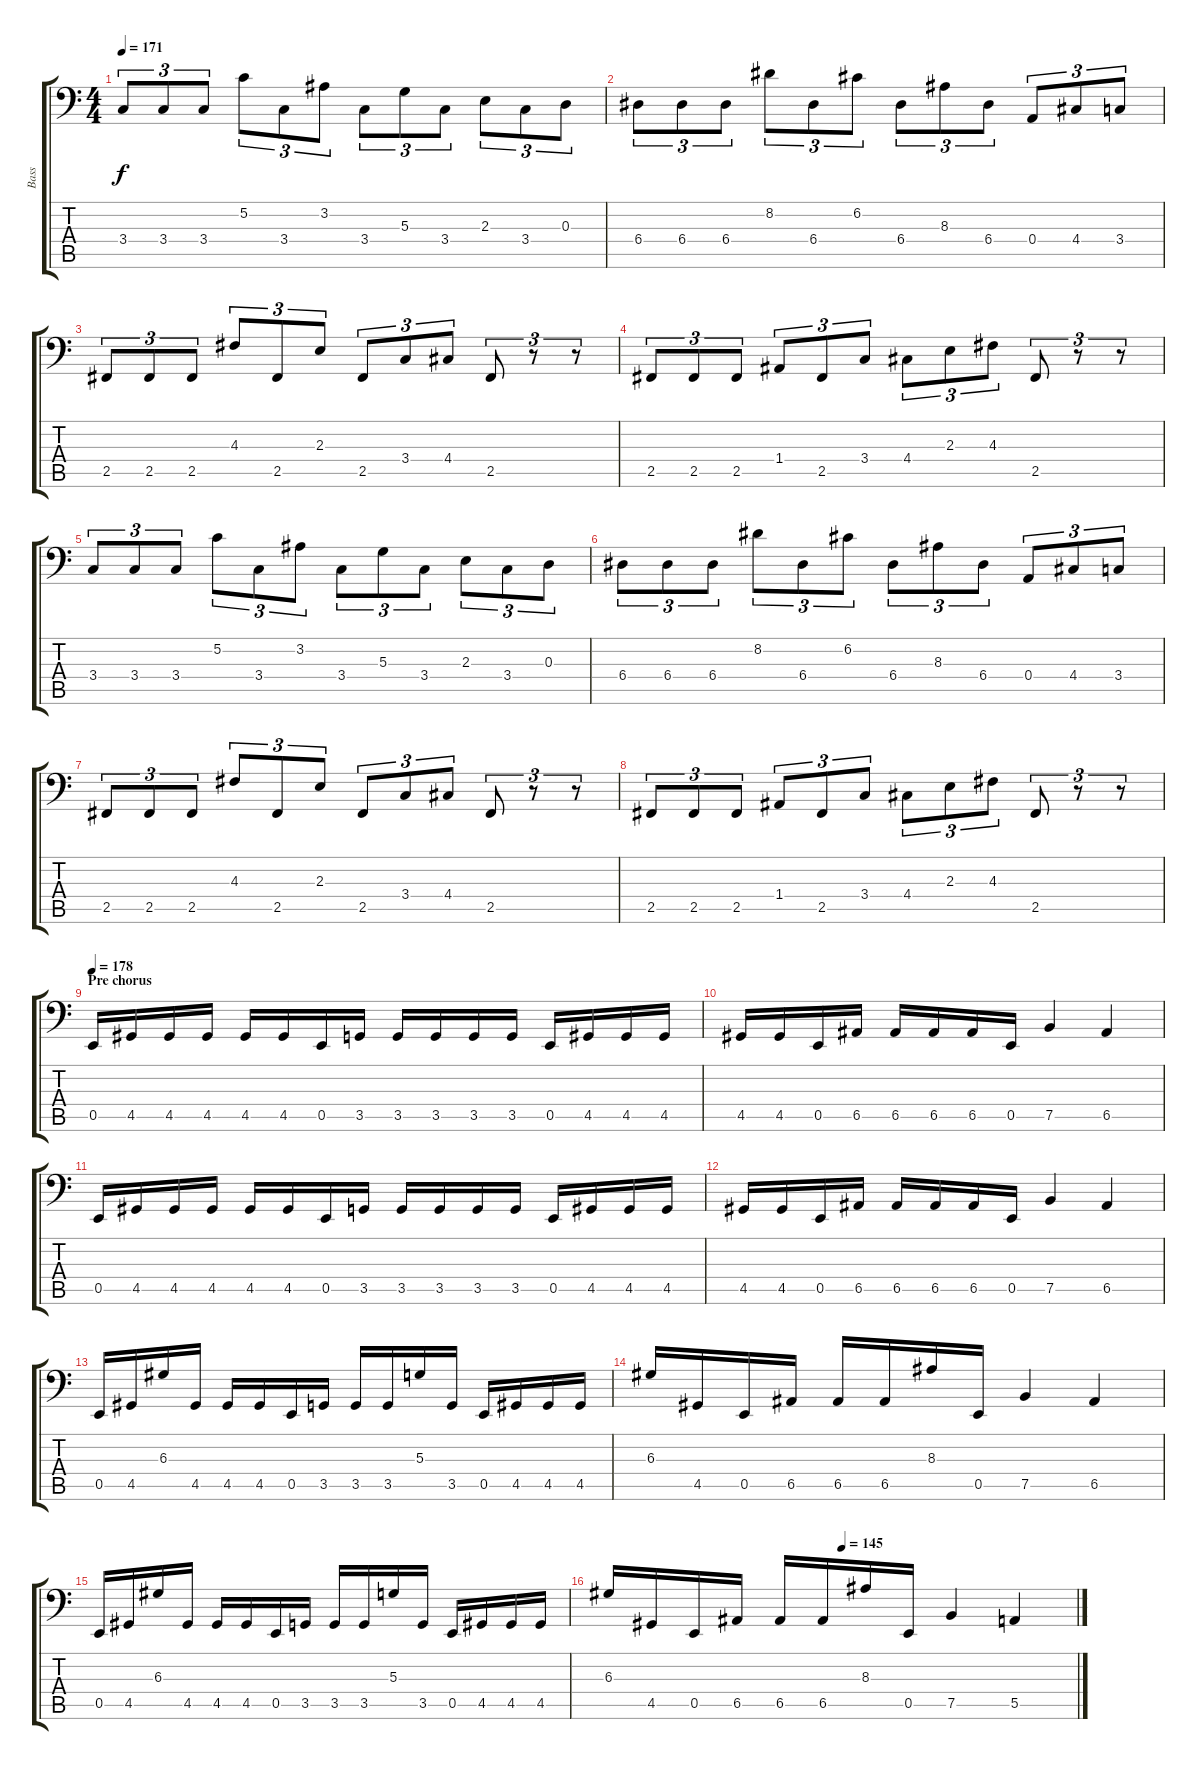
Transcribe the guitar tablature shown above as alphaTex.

\track ("Bass" "Bass") {instrument electricbassfinger}
\staff {score tabs}
\tuning (C3 G2 D2 A1 E1 B0) {hide}
\ts (4 4)
\tempo 171
\clef f4
\ks c
3.4.8{tu (3 2) dy f} 3.4.8{tu (3 2)} 3.4.8{tu (3 2)} 5.2.8{tu (3 2)} 3.4.8{tu (3 2)} 3.2.8{tu (3 2)} 3.4.8{tu (3 2)} 5.3.8{tu (3 2)} 3.4.8{tu (3 2)} 2.3.8{tu (3 2)} 3.4.8{tu (3 2)} 0.3.8{tu (3 2)} |
6.4.8{tu (3 2)} 6.4.8{tu (3 2)} 6.4.8{tu (3 2)} 8.2.8{tu (3 2)} 6.4.8{tu (3 2)} 6.2.8{tu (3 2)} 6.4.8{tu (3 2)} 8.3.8{tu (3 2)} 6.4.8{tu (3 2)} 0.4.8{tu (3 2)} 4.4.8{tu (3 2)} 3.4.8{tu (3 2)} |
2.5.8{tu (3 2)} 2.5.8{tu (3 2)} 2.5.8{tu (3 2)} 4.3.8{tu (3 2)} 2.5.8{tu (3 2)} 2.3.8{tu (3 2)} 2.5.8{tu (3 2)} 3.4.8{tu (3 2)} 4.4.8{tu (3 2)} 2.5.8{tu (3 2)} r.8{tu (3 2)} r.8{tu (3 2)} |
2.5.8{tu (3 2)} 2.5.8{tu (3 2)} 2.5.8{tu (3 2)} 1.4.8{tu (3 2)} 2.5.8{tu (3 2)} 3.4.8{tu (3 2)} 4.4.8{tu (3 2)} 2.3.8{tu (3 2)} 4.3.8{tu (3 2)} 2.5.8{tu (3 2)} r.8{tu (3 2)} r.8{tu (3 2)} |
3.4.8{tu (3 2)} 3.4.8{tu (3 2)} 3.4.8{tu (3 2)} 5.2.8{tu (3 2)} 3.4.8{tu (3 2)} 3.2.8{tu (3 2)} 3.4.8{tu (3 2)} 5.3.8{tu (3 2)} 3.4.8{tu (3 2)} 2.3.8{tu (3 2)} 3.4.8{tu (3 2)} 0.3.8{tu (3 2)} |
6.4.8{tu (3 2)} 6.4.8{tu (3 2)} 6.4.8{tu (3 2)} 8.2.8{tu (3 2)} 6.4.8{tu (3 2)} 6.2.8{tu (3 2)} 6.4.8{tu (3 2)} 8.3.8{tu (3 2)} 6.4.8{tu (3 2)} 0.4.8{tu (3 2)} 4.4.8{tu (3 2)} 3.4.8{tu (3 2)} |
2.5.8{tu (3 2)} 2.5.8{tu (3 2)} 2.5.8{tu (3 2)} 4.3.8{tu (3 2)} 2.5.8{tu (3 2)} 2.3.8{tu (3 2)} 2.5.8{tu (3 2)} 3.4.8{tu (3 2)} 4.4.8{tu (3 2)} 2.5.8{tu (3 2)} r.8{tu (3 2)} r.8{tu (3 2)} |
2.5.8{tu (3 2)} 2.5.8{tu (3 2)} 2.5.8{tu (3 2)} 1.4.8{tu (3 2)} 2.5.8{tu (3 2)} 3.4.8{tu (3 2)} 4.4.8{tu (3 2)} 2.3.8{tu (3 2)} 4.3.8{tu (3 2)} 2.5.8{tu (3 2)} r.8{tu (3 2)} r.8{tu (3 2)} |
\section ("" "Pre chorus")
\tempo 178
0.5.16 4.5.16 4.5.16 4.5.16 4.5.16 4.5.16 0.5.16 3.5.16 3.5.16 3.5.16 3.5.16 3.5.16 0.5.16 4.5.16 4.5.16 4.5.16 |
4.5.16 4.5.16 0.5.16 6.5.16 6.5.16 6.5.16 6.5.16 0.5.16 7.5.4 6.5.4 |
0.5.16 4.5.16 4.5.16 4.5.16 4.5.16 4.5.16 0.5.16 3.5.16 3.5.16 3.5.16 3.5.16 3.5.16 0.5.16 4.5.16 4.5.16 4.5.16 |
4.5.16 4.5.16 0.5.16 6.5.16 6.5.16 6.5.16 6.5.16 0.5.16 7.5.4 6.5.4 |
0.5.16 4.5.16 6.3.16 4.5.16 4.5.16 4.5.16 0.5.16 3.5.16 3.5.16 3.5.16 5.3.16 3.5.16 0.5.16 4.5.16 4.5.16 4.5.16 |
6.3.16 4.5.16 0.5.16 6.5.16 6.5.16 6.5.16 8.3.16 0.5.16 7.5.4 6.5.4 |
0.5.16 4.5.16 6.3.16 4.5.16 4.5.16 4.5.16 0.5.16 3.5.16 3.5.16 3.5.16 5.3.16 3.5.16 0.5.16 4.5.16 4.5.16 4.5.16 |
\tempo (145 0.5)
6.3.16 4.5.16 0.5.16 6.5.16 6.5.16 6.5.16 8.3.16 0.5.16 7.5.4 5.5.4
